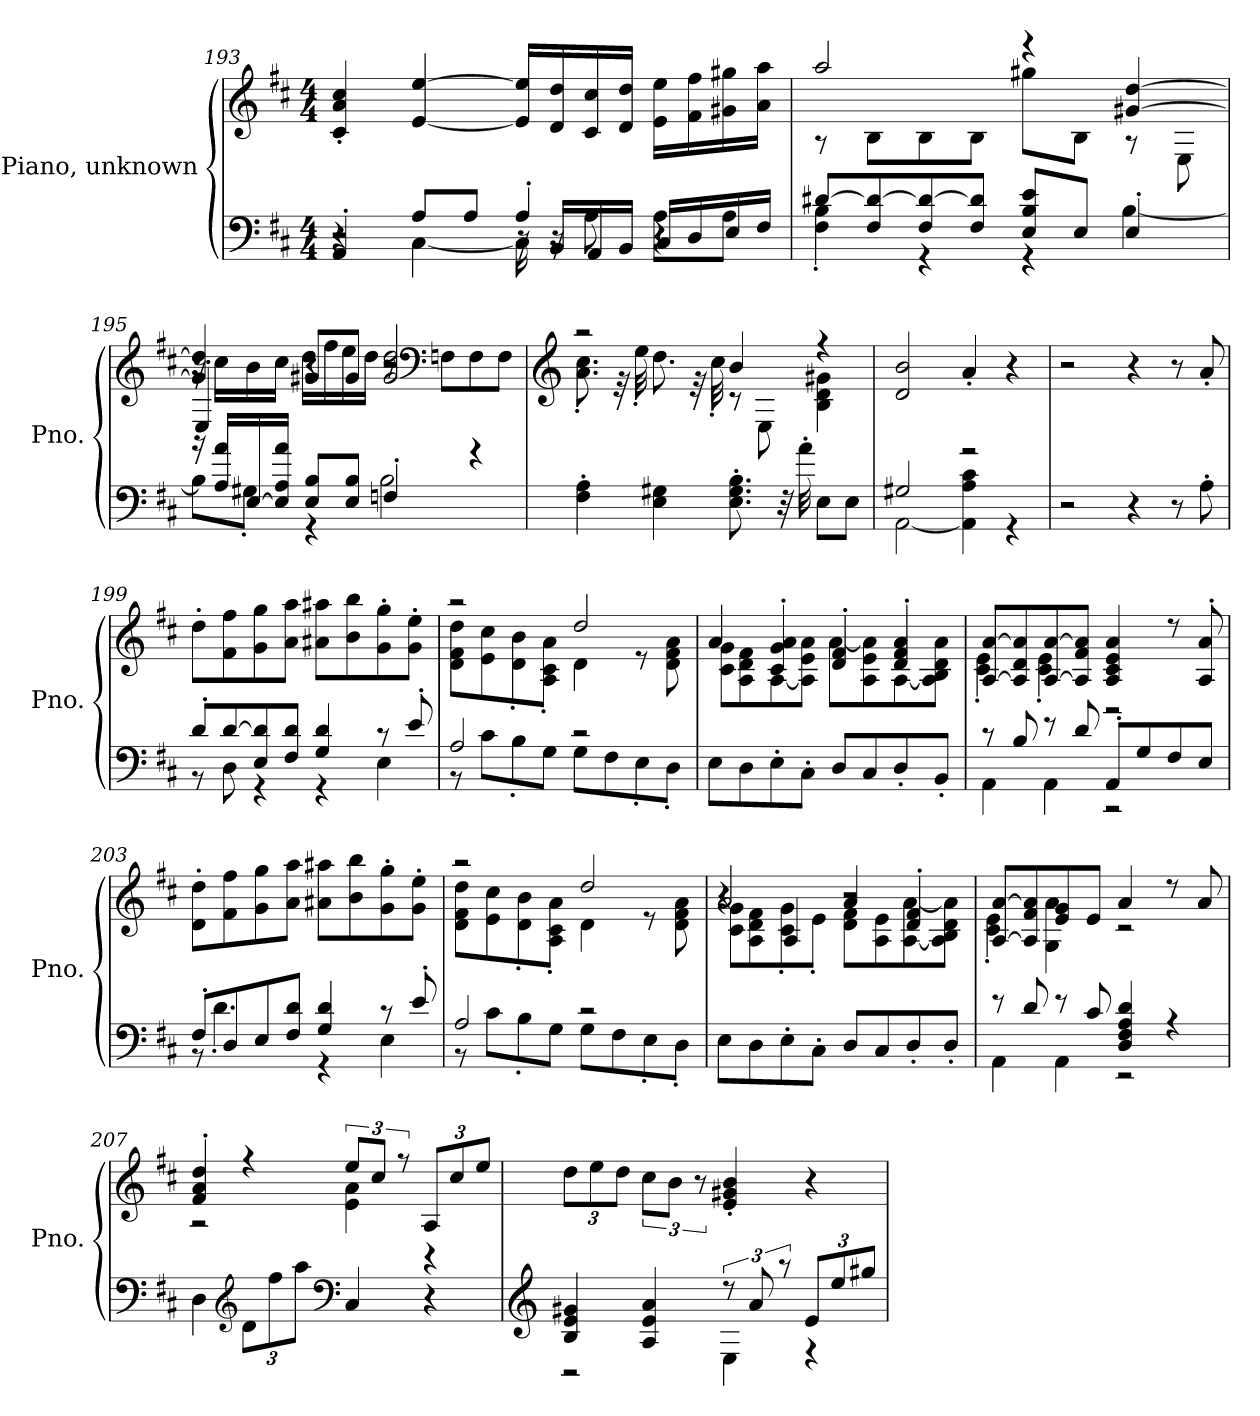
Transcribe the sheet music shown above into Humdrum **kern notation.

**kern	**kern
*part1	*part1
*staff2	*staff1
*I"Piano, unknown	*
*I'Pno.	*
!!LO:LB:g=z
*clefF4	*clefG2
*k[f#c#]	*k[f#c#]
*M4/4	*M4/4
=193	=193
*^	*
*	*^	*
2r	4r	4AA'/	4c#/' 4a/' 4cc#/'
.	[4C#\	8A/L	[4e/ [4ee/
.	.	8A/J	.
4A'/	16C#\]	16r	16e/] 16ee/]LL
.	16r	16BB/LL	16d/ 16dd/
.	8A\	16AA/	16c#/ 16cc#/
.	.	16BB/JJ	16d/ 16dd/JJ
4r	8A\L	16C#/LL	16e\ 16ee\LL
.	.	16D/	16f#\ 16ff#\
.	8A\J	16E/	16g#X\ 16gg#X\
.	.	16F#/JJ	16a\ 16aa\JJ
*	*v	*v	*
=194	=194	=194
*	*	*^
[8d#X/L	4F#\' 4B\'	2aa/	8r
8F#/ 8d#/_	.	.	8B\L
8F#/ 8d#/_	4r	.	8B\
8F#/ 8d#/]J	.	.	8B\J
8E/ 8B/ 8e/L	4r	4r	8gg#X\L
8E/J	.	.	8B\J
4E'/	[4B\	[4g#X/ [4dd/	8r
.	.	.	8E\
=195	=195	=195	=195
*	*	*	*^
16r	8B\L]	4g#/] 4dd/]	16r	4E'/
16A/ 16a/LL	.	.	16cc#\LL	.
[16E/	8G#X'\J	.	16b\	.
16E/] 16A/ 16a/JJ	.	.	16cc#\JJ	.
8E/ 8B/L	4r	8g#X/L	16dd\LL	4r
.	.	.	16ff#\	.
8E/ 8B/J	.	8g#/J	16ee\	.
.	.	.	16dd\JJ	.
4Fn'/	2B\	2g#/ 2dd/	8r	2r
*	*	*clefF4	*	*
.	.	.	8Fn\L	.
4r	.	.	8F\	.
.	.	.	8F\J	.
*v	*v	*	*	*
*	*v	*v	*v
!!LO:LB:g=z
=196	=196
*	*clefG2
*	*^
4F#\' 4A\'	2r	8.a\' 8.cc#\'
.	.	32r
.	.	32ee'\
4E\ 4G#X\	.	8.dd\
.	.	32r
.	.	32cc#'\
8.E\' 8.G#\' 8.B\'	4b/	8r
.	.	8E\
32r	.	.
32a'\	.	.
8E\L	4r	4B\ 4d\ 4g#X\
8E\J	.	.
*	*v	*v
=197	=197
*^	*
2G#X/	[2AA\	2d/ 2b/
2r	4AA\] 4A\ 4c#\	4a'/
.	4r	4r
*v	*v	*
=198	=198
2r	2r
4r	4r
8r	8r
8A'\	8a'/
=199	=199
*^	*
8d'/L	8r	8dd'\L
[8d/	8D\	8f#\ 8ff#\
8E/ 8d/]	4r	8g\ 8gg\
8F#/ 8d/J	.	8a\ 8aa\J
4G/ 4d/	4r	8a#X\ 8aa#X\L
.	.	8b\ 8bb\
8r	4E\	8g\' 8gg\'
8e'/	.	8g\' 8ee\'J
=200	=200	=200
*	*	*^
2A/	8r	2r	8d\ 8f#\ 8dd\L
.	8c#\L	.	8e\ 8cc#\
.	8B'\	.	8d\' 8b\'
.	8G\J	.	8A\' 8c#\' 8a\'J
2r	8G\L	2dd/	4d\
.	8F#\	.	.
.	8E'\	.	8r
.	8D'\J	.	8d\ 8f#\ 8a\
*v	*v	*	*
!!LO:PB:g=z	!!
=201	=201	=201
8E\L	4a/	8c#\ 8g\L
8D\	.	8A\ 8d\ 8f#\
8E'\	4c#/' 4g/' 4a/'	[8A\
8C#'\J	.	8A\] 8e\ 8a\J
8D/L	4d/' 4f#/'	[8a\L
8C#/	.	8A\ 8e\ 8a\]
8D'/	4d/' 4f#/' 4a/'	[8A\
8BB'/J	.	8A\] 8B\ 8d\ 8a\J
=202	=202	=202
*^	*	*
8r	4AA\	[8A/ [8a/L	4c#\' 4e\'
8B/	.	8A/] 8d/ 8a/]	.
8r	4AA\	[8A/ [8a/	4c#\' 4e\'
8d/	.	8A/] 8f#/ 8a/]J	.
8AA'/L	2r	4A/ 4c#/ 4e/ 4a/	2r
8G/	.	.	.
8F#/	.	8r	.
8E/J	.	8A/' 8a/'	.
*	*	*v	*v
=203	=203	=203
8F#'/L	8r	8d\' 8dd\'L
8D/	4.d'\	8f#\ 8ff#\
8E/	.	8g\ 8gg\
8F#/ 8d/J	.	8a\ 8aa\J
4G/ 4d/	4r	8a#X\ 8aa#X\L
.	.	8b\ 8bb\
8r	4E\	8g\' 8gg\'
8e'/	.	8g\' 8ee\'J
!!LO:LB:g=z
=204	=204	=204
*	*	*^
2A/	8r	2r	8d\ 8f#\ 8dd\L
.	8c#\L	.	8e\ 8cc#\
.	8B'\	.	8d\' 8b\'
.	8G\J	.	8A\' 8c#\' 8a\'J
2r	8G\L	2dd/	4d\
.	8F#\	.	.
.	8E'\	.	8r
.	8D'\J	.	8d\ 8f#\ 8a\
*v	*v	*	*
=205	=205	=205
*	*	*^
8E\L	2a/	8c#\ 8g\L	4r
8D\	.	8A\ 8d\ 8f#\	.
8E'\	.	8c#\' 8g\'	4A/
8C#'\J	.	8e'\J	.
8D/L	4a/	8d\ 8f#\L	2r
8C#/	.	8A\ 8e\	.
8D'/	4d/' 4f#/'	[8A\ [8a\	.
8D'/J	.	8A\] 8B\ 8d\ 8a\]J	.
*	*	*v	*v
=206	=206	=206
*^	*	*
8r	4AA\	[8A/ [8a/L	4c#\' 4e\'
8d/	.	8A/] 8f#/ 8a/]	.
8r	4AA\	8e/ 8g/	4G\ 4a\
8c#/	.	8e/J	.
4D/ 4F#/ 4A/ 4d/	2r	4a/	2r
4r	.	8r	.
.	.	8a/	.
*v	*v	*	*
!!LO:LB:g=z	!!
=207	=207	=207
4D\	4f#/' 4a/' 4dd/'	2r
*clefG2	*	*
*Xbrackettup	*	*
12d\L	4r	.
12ff#\	.	.
12aa\J	.	.
*clefF4	*	*
4C#/	12ee/L	4e\ 4a\
.	12cc#/J	.
.	12r	.
*	*Xbrackettup	*
4r	12A/L	4r
.	12cc#/	.
.	12ee/J	.
*	*v	*v
=208	=208
*clefG2	*
*^	*
4B/ 4e/ 4g#X/	2r	12dd\L
.	.	12ee\
.	.	12dd\J
*	*	*brackettup
4A/ 4e/ 4a/	.	12cc#\L
.	.	12b\J
.	.	12r
*brackettup	*	*
12r	4E\	4e/' 4g#X/' 4b/'
12a/	.	.
12r	.	.
*Xbrackettup	*	*
12e/L	4r	4r
12ee/	.	.
12gg#X/J	.	.
*v	*v	*
=	=
*-	*-
